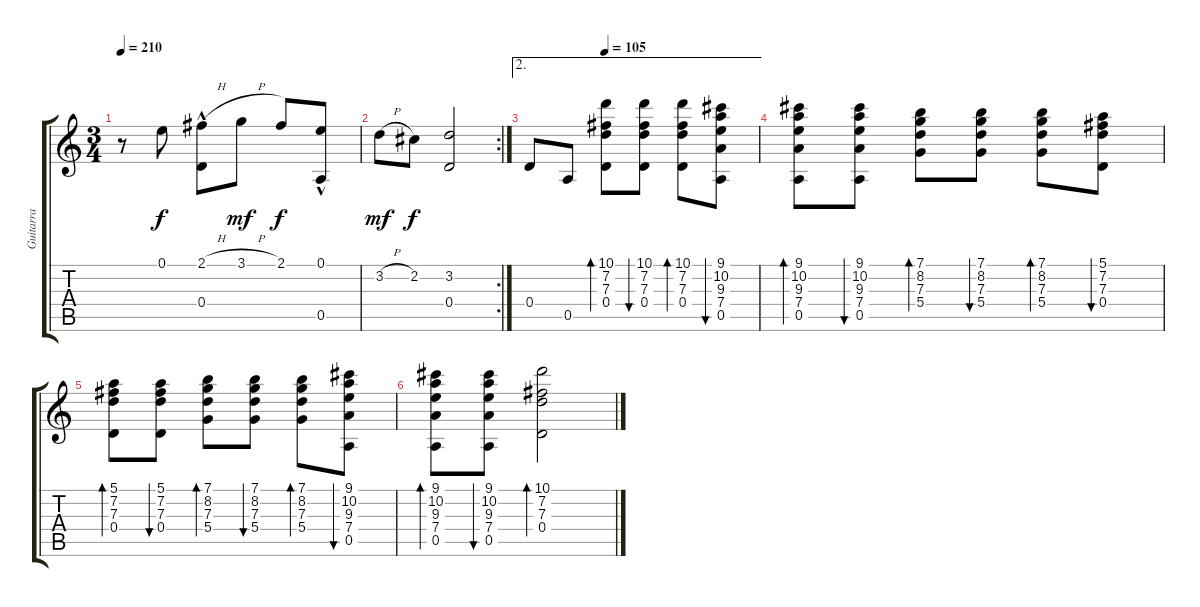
\track ("Guitarra" "Guitarra") {instrument acousticguitarnylon}
\staff {score tabs}
\tuning (E4 B3 G3 D3 A2 E2) {hide}
\ts (3 4)
\tempo 210
\clef g2
\ks c
r.8{dy f} 0.1.8 (2.1{h} 0.4{hac}).8 3.1{h}.8{dy mf} 2.1.8{dy f} (0.1 0.5{hac}).8 |
\rc 2
3.2{h}.8{dy mf} 2.2.8{dy f} (3.2 0.4).2 |
\ae 2
\tempo (105 0.3333333333333333)
0.4.8 0.5.8 (10.1 7.2 7.3 0.4).8{bd 60} (10.1 7.2 7.3 0.4).8{bu 60} (10.1 7.2 7.3 0.4).8{bd 60} (9.1 10.2 9.3 7.4 0.5).8{bu 60} |
(9.1 10.2 9.3 7.4 0.5).8{bd 60} (9.1 10.2 9.3 7.4 0.5).8{bu 60} (7.1 8.2 7.3 5.4).8{bd 60} (7.1 8.2 7.3 5.4).8{bu 60} (7.1 8.2 7.3 5.4).8{bd 60} (5.1 7.2 7.3 0.4).8{bu 60} |
(5.1 7.2 7.3 0.4).8{bd 60} (5.1 7.2 7.3 0.4).8{bu 60} (7.1 8.2 7.3 5.4).8{bd 60} (7.1 8.2 7.3 5.4).8{bu 60} (7.1 8.2 7.3 5.4).8{bd 60} (9.1 10.2 9.3 7.4 0.5).8{bu 60} |
(9.1 10.2 9.3 7.4 0.5).8{bd 60} (9.1 10.2 9.3 7.4 0.5).8{bu 60} (10.1 7.2 7.3 0.4).2{bd 240}
